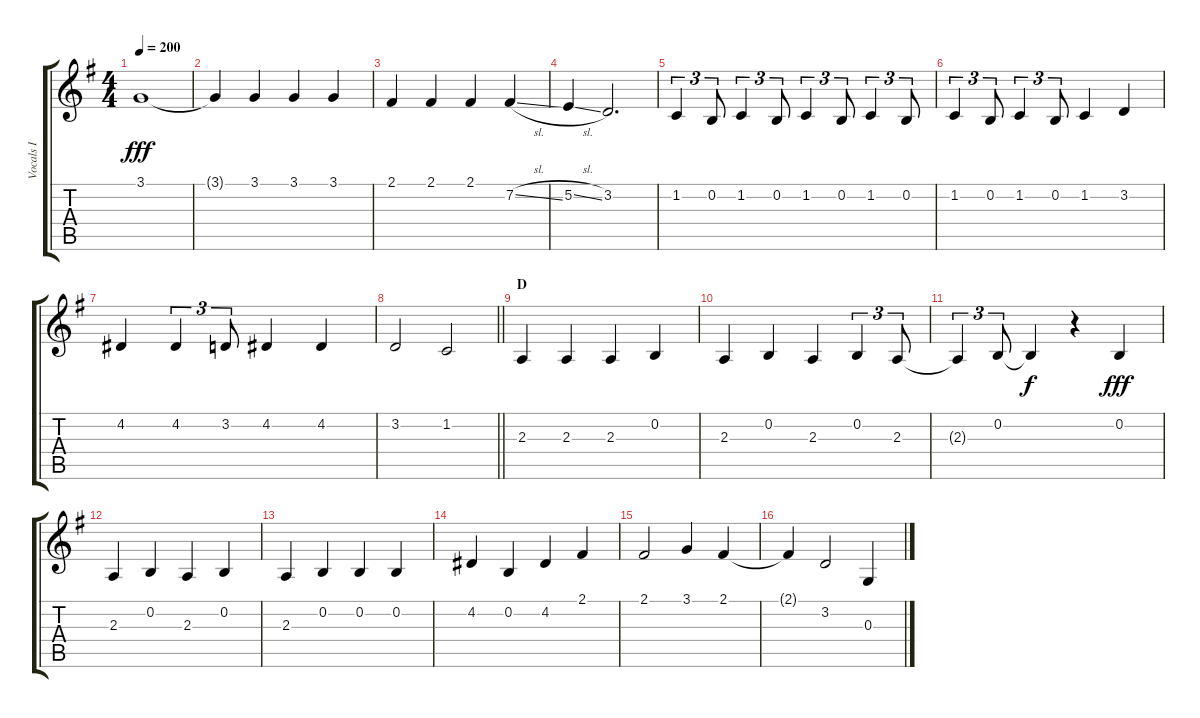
\track ("Vocals I" "Vocals I") {instrument voiceoohs}
\staff {score tabs}
\tuning (E4 B3 G3 D3 A2 E2) {hide}
\ts (4 4)
\tempo 200
\clef g2
\ks g
3.1{t}.1{dy fff} |
3.1{t}.4 3.1.4 3.1.4 3.1.4 |
2.1.4 2.1.4 2.1.4 7.2{sl}.4 |
5.2{sl}.4 3.2.2{d} |
1.2.4{tu (3 2)} 0.2.8{tu (3 2)} 1.2.4{tu (3 2)} 0.2.8{tu (3 2)} 1.2.4{tu (3 2)} 0.2.8{tu (3 2)} 1.2.4{tu (3 2)} 0.2.8{tu (3 2)} |
1.2.4{tu (3 2)} 0.2.8{tu (3 2)} 1.2.4{tu (3 2)} 0.2.8{tu (3 2)} 1.2.4 3.2.4 |
4.2.4 4.2.4{tu (3 2)} 3.2.8{tu (3 2)} 4.2.4 4.2.4 |
\barLineRight lightlight
3.2.2 1.2.2 |
\section ("" "D")
2.3.4 2.3.4 2.3.4 0.2.4 |
2.3.4 0.2.4 2.3.4 0.2.4{tu (3 2)} 2.3.8{tu (3 2)} |
2.3{t}.4{tu (3 2)} 0.2.8{tu (3 2)} 0.2{t}.4{dy f} r.4 0.2.4{dy fff} |
2.3.4 0.2.4 2.3.4 0.2.4 |
2.3.4 0.2.4 0.2.4 0.2.4 |
4.2.4 0.2.4 4.2.4 2.1.4 |
2.1.2 3.1.4 2.1.4 |
2.1{t}.4 3.2.2 0.3.4
